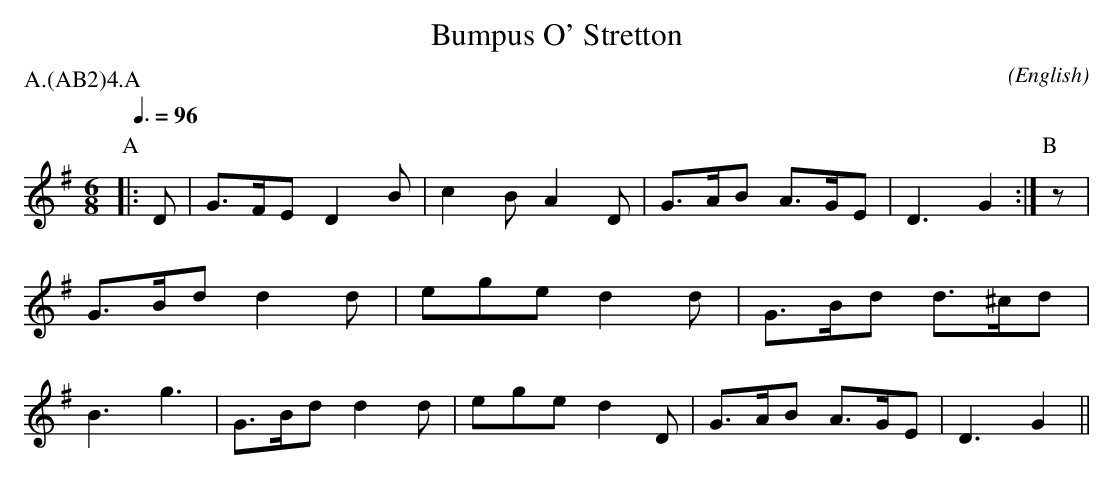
X:1
T:Bumpus O' Stretton
M:6/8
C:
O:English
P:A.(AB2)4.A
K:G
Q:3/8=96
P:A
|: D | G>FE D2 B | c2 B A2 D | G>AB A>GE  | D3 G2 :|\
P:B
   z | G>Bd d2 d | ege  d2 d | G>Bd d>^cd | B3 g3 |\
       G>Bd d2 d | ege  d2 D | G>AB A>GE  | D3 G2 ||
